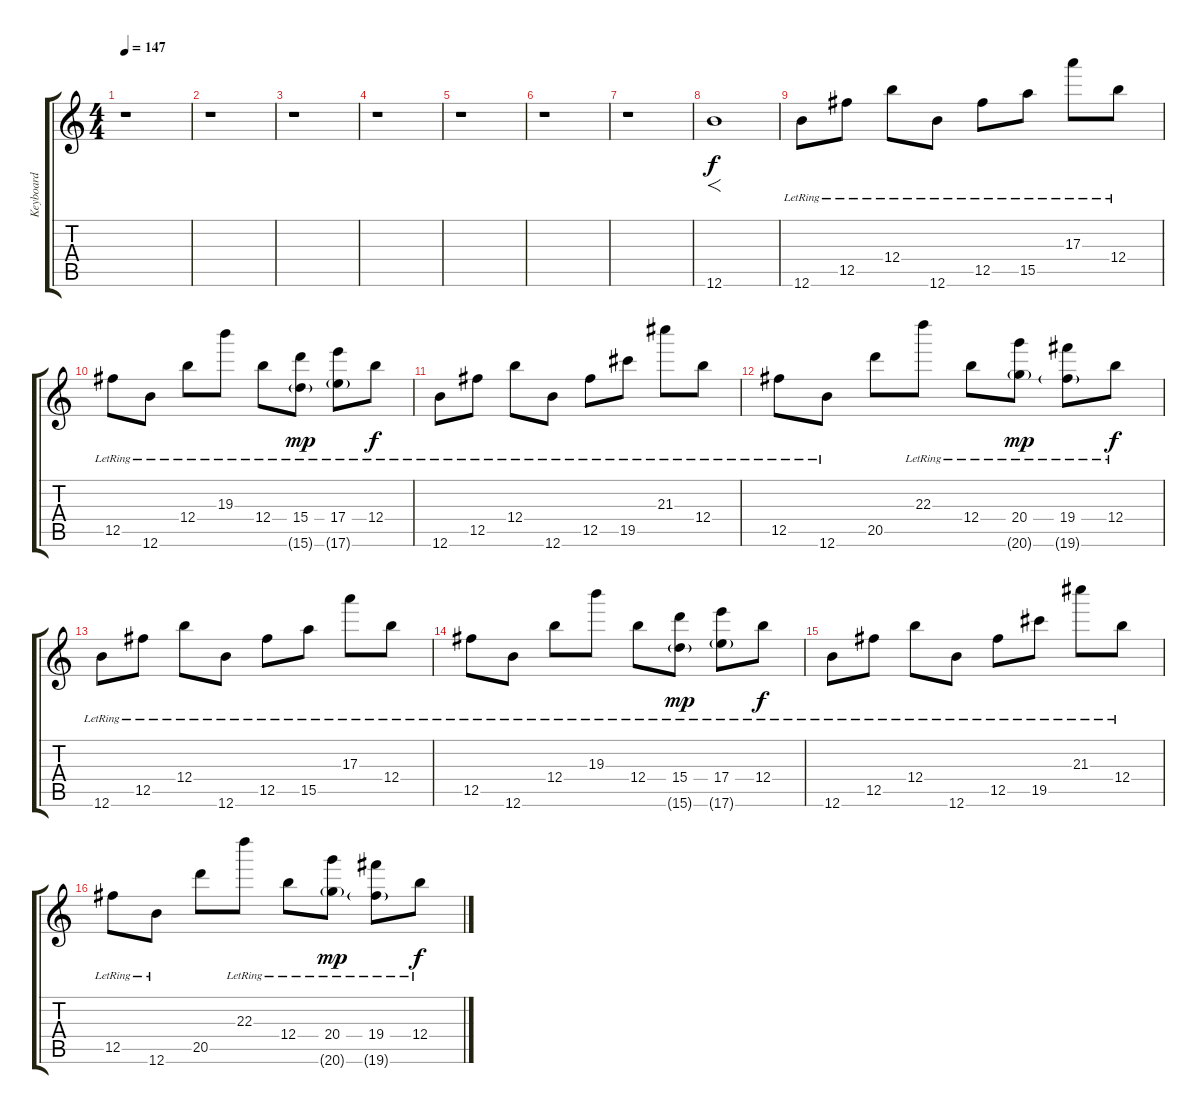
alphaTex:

\track ("Keyboard" "Keyboard") {instrument fx1rain}
\staff {score tabs}
\tuning (Db6 Ab5 E5 B4 Gb4 B3) {hide}
\ts (4 4)
\tempo 147
\clef g2
\ks c
r.1{dy f} |
r.1 |
r.1 |
r.1 |
r.1 |
r.1 |
r.1 |
12.6.1{f} |
12.6{lr}.8 12.5{lr}.8 12.4{lr}.8 12.6{lr}.8 12.5{lr}.8 15.5{lr}.8 17.3{lr}.8 12.4{lr}.8 |
12.5{lr}.8 12.6{lr}.8 12.4{lr}.8 19.3{lr}.8 12.4{lr}.8 (15.4{lr} 15.6{g}).8{dy mp} (17.4{lr} 17.6{g}).8 12.4{lr}.8{dy f} |
12.6{lr}.8 12.5{lr}.8 12.4{lr}.8 12.6{lr}.8 12.5{lr}.8 19.5{lr}.8 21.3{lr}.8 12.4{lr}.8 |
12.5{lr}.8 12.6{lr}.8 20.5.8 22.3{lr}.8 12.4{lr}.8 (20.4{lr} 20.6{g}).8{dy mp} (19.4{lr} 19.6{g}).8 12.4{lr}.8{dy f} |
12.6{lr}.8 12.5{lr}.8 12.4{lr}.8 12.6{lr}.8 12.5{lr}.8 15.5{lr}.8 17.3{lr}.8 12.4{lr}.8 |
12.5{lr}.8 12.6{lr}.8 12.4{lr}.8 19.3{lr}.8 12.4{lr}.8 (15.4{lr} 15.6{g}).8{dy mp} (17.4{lr} 17.6{g}).8 12.4{lr}.8{dy f} |
12.6{lr}.8 12.5{lr}.8 12.4{lr}.8 12.6{lr}.8 12.5{lr}.8 19.5{lr}.8 21.3{lr}.8 12.4{lr}.8 |
12.5{lr}.8 12.6{lr}.8 20.5.8 22.3{lr}.8 12.4{lr}.8 (20.4{lr} 20.6{g}).8{dy mp} (19.4{lr} 19.6{g}).8 12.4{lr}.8{dy f}
